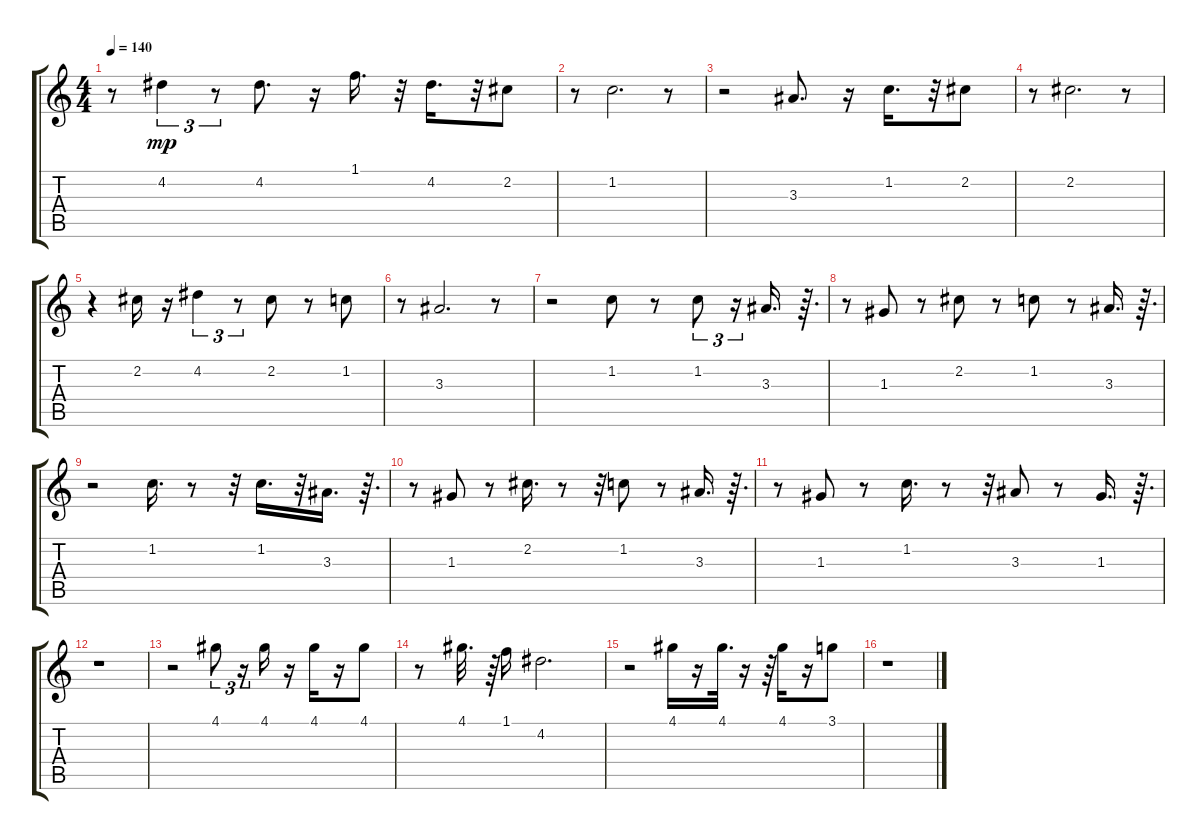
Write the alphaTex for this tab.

\track "" {instrument electricguitarjazz}
\staff {score tabs}
\tuning (E4 B3 G3 D3 A2 E2) {hide}
\ts (4 4)
\tempo 140
\clef g2
\ks c
r.8{dy mp} 4.2.4{tu (3 2)} r.8{tu (3 2)} 4.2.8{d} r.16 1.1.16{d} r.32 4.2.16{d} r.32 2.2.8 |
r.8 1.2.2{d} r.8 |
r.2 3.3.8{d} r.16 1.2.16{d} r.32 2.2.8 |
r.8 2.2.2{d} r.8 |
r.4 2.2.16 r.16 4.2.4{tu (3 2)} r.8{tu (3 2)} 2.2.8 r.8 1.2.8 |
r.8 3.3.2{d} r.8 |
r.2 1.2.8 r.8 1.2.8{tu (3 2)} r.16{tu (3 2)} 3.3.16{d} r.64{d} |
r.8 1.3.8 r.8 2.2.8 r.8 1.2.8 r.8 3.3.16{d} r.64{d} |
r.2 1.2.16{d} r.8 r.32 1.2.16{d} r.32 3.3.16{d} r.64{d} |
r.8 1.3.8 r.8 2.2.16{d} r.8 r.32 1.2.8 r.8 3.3.16{d} r.64{d} |
r.8 1.3.8 r.8 1.2.16{d} r.8 r.32 3.3.8 r.8 1.3.16{d} r.64{d} |
r.1 |
r.2 4.1.8{tu (3 2)} r.16{tu (3 2)} 4.1.16 r.16 4.1.16 r.16 4.1.8 |
r.8 4.1.32{d} r.64{tu (3 2)} 1.1.16 4.2.2{d} |
r.2 4.1.16 r.16 4.1.32{d} r.16 r.64 4.1.16 r.16 3.1.8 |
r.1
